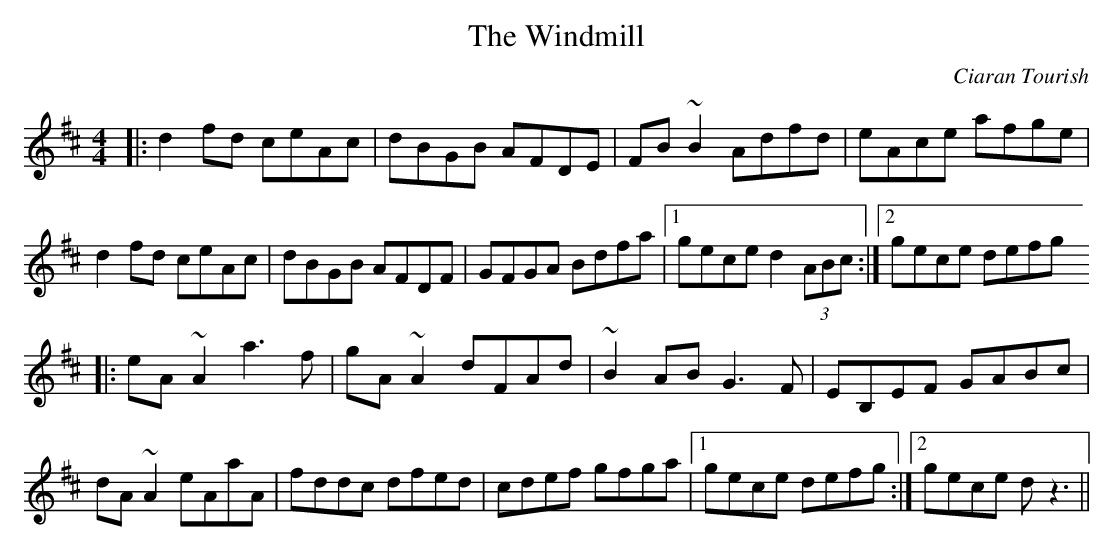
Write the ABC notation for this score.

X:1
T:The Windmill
M:4/4
L:1/8
C:Ciaran Tourish
K:D
|:d2 fd ceAc|dBGB AFDE|FB ~B2 Adfd|eAce afge|
d2 fd ceAc|dBGB AFDF|GFGA Bdfa|1gece d2 (3ABc:|2gece defg
|:eA ~A2 a3 f|gA ~A2 dFAd| ~B2 AB G3 F|EB,EF GABc|
dA ~A2 eAaA|fddc dfed|cdef gfga|1gece defg:|2gece dz3||
